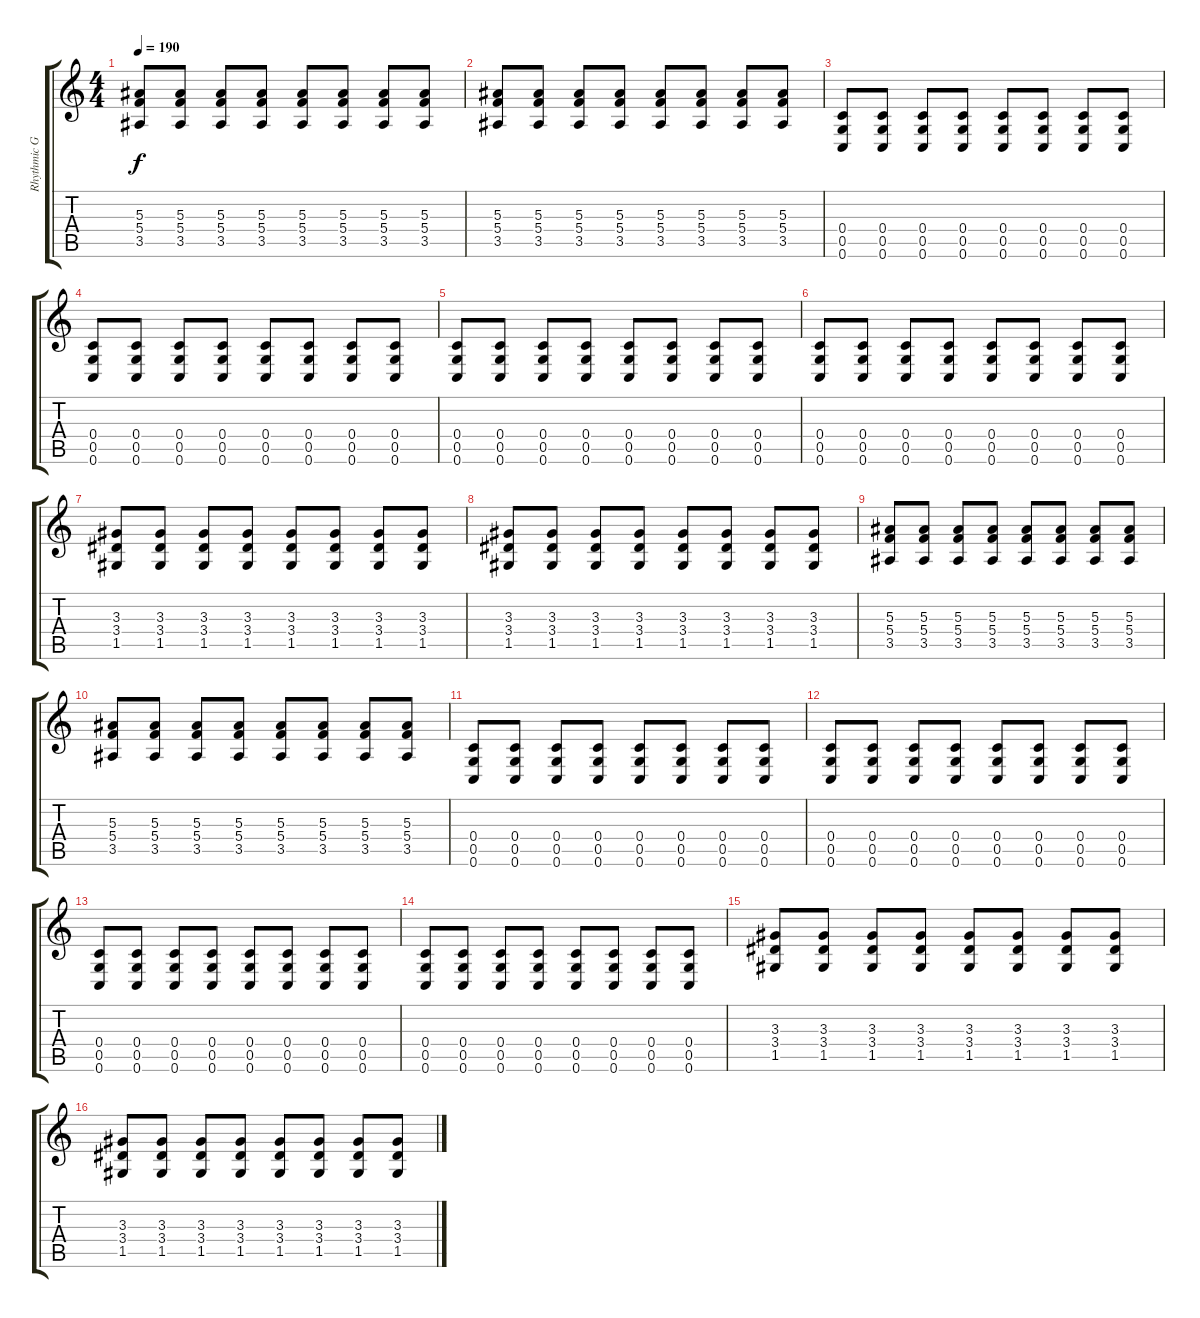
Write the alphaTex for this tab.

\track ("Rhythmic Guitar" "Rhythmic G") {instrument distortionguitar}
\staff {score tabs}
\tuning (D4 A3 F3 C3 G2 C2) {hide}
\ts (4 4)
\tempo 190
\clef g2
\ks c
(5.3 5.4 3.5).8{dy f} (5.3 5.4 3.5).8 (5.3 5.4 3.5).8 (5.3 5.4 3.5).8 (5.3 5.4 3.5).8 (5.3 5.4 3.5).8 (5.3 5.4 3.5).8 (5.3 5.4 3.5).8 |
(5.3 5.4 3.5).8 (5.3 5.4 3.5).8 (5.3 5.4 3.5).8 (5.3 5.4 3.5).8 (5.3 5.4 3.5).8 (5.3 5.4 3.5).8 (5.3 5.4 3.5).8 (5.3 5.4 3.5).8 |
(0.4 0.5 0.6).8 (0.4 0.5 0.6).8 (0.4 0.5 0.6).8 (0.4 0.5 0.6).8 (0.4 0.5 0.6).8 (0.4 0.5 0.6).8 (0.4 0.5 0.6).8 (0.4 0.5 0.6).8 |
(0.4 0.5 0.6).8 (0.4 0.5 0.6).8 (0.4 0.5 0.6).8 (0.4 0.5 0.6).8 (0.4 0.5 0.6).8 (0.4 0.5 0.6).8 (0.4 0.5 0.6).8 (0.4 0.5 0.6).8 |
(0.4 0.5 0.6).8 (0.4 0.5 0.6).8 (0.4 0.5 0.6).8 (0.4 0.5 0.6).8 (0.4 0.5 0.6).8 (0.4 0.5 0.6).8 (0.4 0.5 0.6).8 (0.4 0.5 0.6).8 |
(0.4 0.5 0.6).8 (0.4 0.5 0.6).8 (0.4 0.5 0.6).8 (0.4 0.5 0.6).8 (0.4 0.5 0.6).8 (0.4 0.5 0.6).8 (0.4 0.5 0.6).8 (0.4 0.5 0.6).8 |
(3.3 3.4 1.5).8 (3.3 3.4 1.5).8 (3.3 3.4 1.5).8 (3.3 3.4 1.5).8 (3.3 3.4 1.5).8 (3.3 3.4 1.5).8 (3.3 3.4 1.5).8 (3.3 3.4 1.5).8 |
(3.3 3.4 1.5).8 (3.3 3.4 1.5).8 (3.3 3.4 1.5).8 (3.3 3.4 1.5).8 (3.3 3.4 1.5).8 (3.3 3.4 1.5).8 (3.3 3.4 1.5).8 (3.3 3.4 1.5).8 |
(5.3 5.4 3.5).8 (5.3 5.4 3.5).8 (5.3 5.4 3.5).8 (5.3 5.4 3.5).8 (5.3 5.4 3.5).8 (5.3 5.4 3.5).8 (5.3 5.4 3.5).8 (5.3 5.4 3.5).8 |
(5.3 5.4 3.5).8 (5.3 5.4 3.5).8 (5.3 5.4 3.5).8 (5.3 5.4 3.5).8 (5.3 5.4 3.5).8 (5.3 5.4 3.5).8 (5.3 5.4 3.5).8 (5.3 5.4 3.5).8 |
(0.4 0.5 0.6).8 (0.4 0.5 0.6).8 (0.4 0.5 0.6).8 (0.4 0.5 0.6).8 (0.4 0.5 0.6).8 (0.4 0.5 0.6).8 (0.4 0.5 0.6).8 (0.4 0.5 0.6).8 |
(0.4 0.5 0.6).8 (0.4 0.5 0.6).8 (0.4 0.5 0.6).8 (0.4 0.5 0.6).8 (0.4 0.5 0.6).8 (0.4 0.5 0.6).8 (0.4 0.5 0.6).8 (0.4 0.5 0.6).8 |
(0.4 0.5 0.6).8 (0.4 0.5 0.6).8 (0.4 0.5 0.6).8 (0.4 0.5 0.6).8 (0.4 0.5 0.6).8 (0.4 0.5 0.6).8 (0.4 0.5 0.6).8 (0.4 0.5 0.6).8 |
(0.4 0.5 0.6).8 (0.4 0.5 0.6).8 (0.4 0.5 0.6).8 (0.4 0.5 0.6).8 (0.4 0.5 0.6).8 (0.4 0.5 0.6).8 (0.4 0.5 0.6).8 (0.4 0.5 0.6).8 |
(3.3 3.4 1.5).8 (3.3 3.4 1.5).8 (3.3 3.4 1.5).8 (3.3 3.4 1.5).8 (3.3 3.4 1.5).8 (3.3 3.4 1.5).8 (3.3 3.4 1.5).8 (3.3 3.4 1.5).8 |
(3.3 3.4 1.5).8 (3.3 3.4 1.5).8 (3.3 3.4 1.5).8 (3.3 3.4 1.5).8 (3.3 3.4 1.5).8 (3.3 3.4 1.5).8 (3.3 3.4 1.5).8 (3.3 3.4 1.5).8
